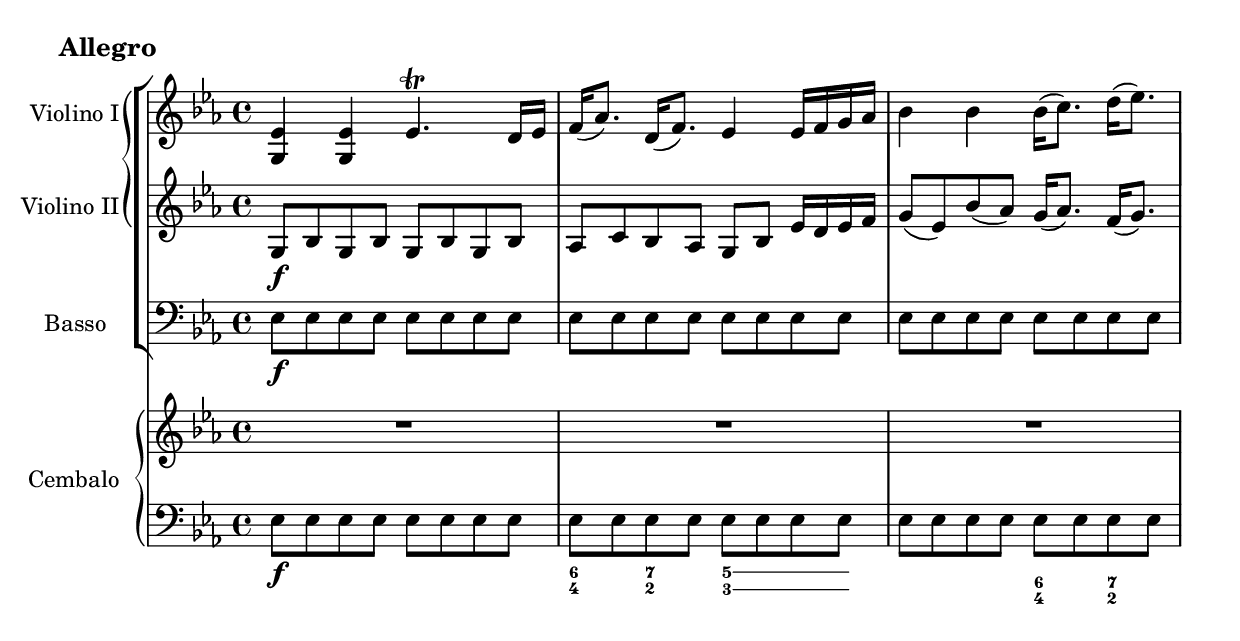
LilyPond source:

\version "2.22.2"
%{ \include "../../stylesheets/thumbnail.ly" %}
\include "../../stylesheets/typography.ly"

\header {
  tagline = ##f
}
\paper {
  page-breaking = #ly:one-page-breaking
}
\layout {
  ragged-right = ##f
}

global = {
  \time 4/4
  \key es \major
}

violinoI = \new Voice {
  \relative c'' {
    \clef "treble"
    <g, es'>4 <g es'> es'4. \trill d16 es |
    f16 ( as8. ) d,16 ( f8. ) es4 es16 f g as |
    bes4 bes bes16 ( c8. ) d16 ( es8. ) |
  }
}

violinoII = \new Voice {
  \relative c'' {
    \clef "treble"
    g,8 \f bes g bes g bes g bes |
    as8 c bes as g bes es16 d es f |
    g8 ( es ) bes' ( as ) g16 ( as8. ) f16 ( g8. ) |
  }
}

basso = \new Voice {
  \relative c' {
    \clef "bass"
    es,8 \f es es es \repeat unfold 4 es |
    \repeat unfold 8 es |
    \repeat unfold 8 es |
  }
}

cembaloUp = \new Voice {
  \relative c' {
    \clef "treble"
    R1 |
    R1 |
    R1 |
  }
}

cembaloDown = \new Voice {
  \relative c {
    \clef "bass"
    es8 \f es es es \repeat unfold 4 es |
    << { \repeat unfold 8 es } \figures { \bassFigureExtendersOn <6 4>8 <_> <7 2> <_> <5 3> <5 3> <5 3> <5 3> } >> |
    << { \repeat unfold 8 es } \figures { <_>2 <6 4>8 <_> <7 2> <_> } >> |
  }
}

\score {
  \header {
    piece = "Allegro"
  }
  <<
    \new StaffGroup <<
      \new GrandStaff <<
        \new Staff \with { instrumentName = "Violino I" } << \global \violinoI >>
        \new Staff \with { instrumentName = "Violino II" } << \global \violinoII >>
      >>
      \new Staff \with { instrumentName = "Basso" } << \global \basso >>
    >>
    \new PianoStaff \with { instrumentName = "Cembalo" } <<
      \new Staff = "up" << \global \cembaloUp >>
      \new Staff = "down" << \global \cembaloDown >>
    >>
  >>
}
